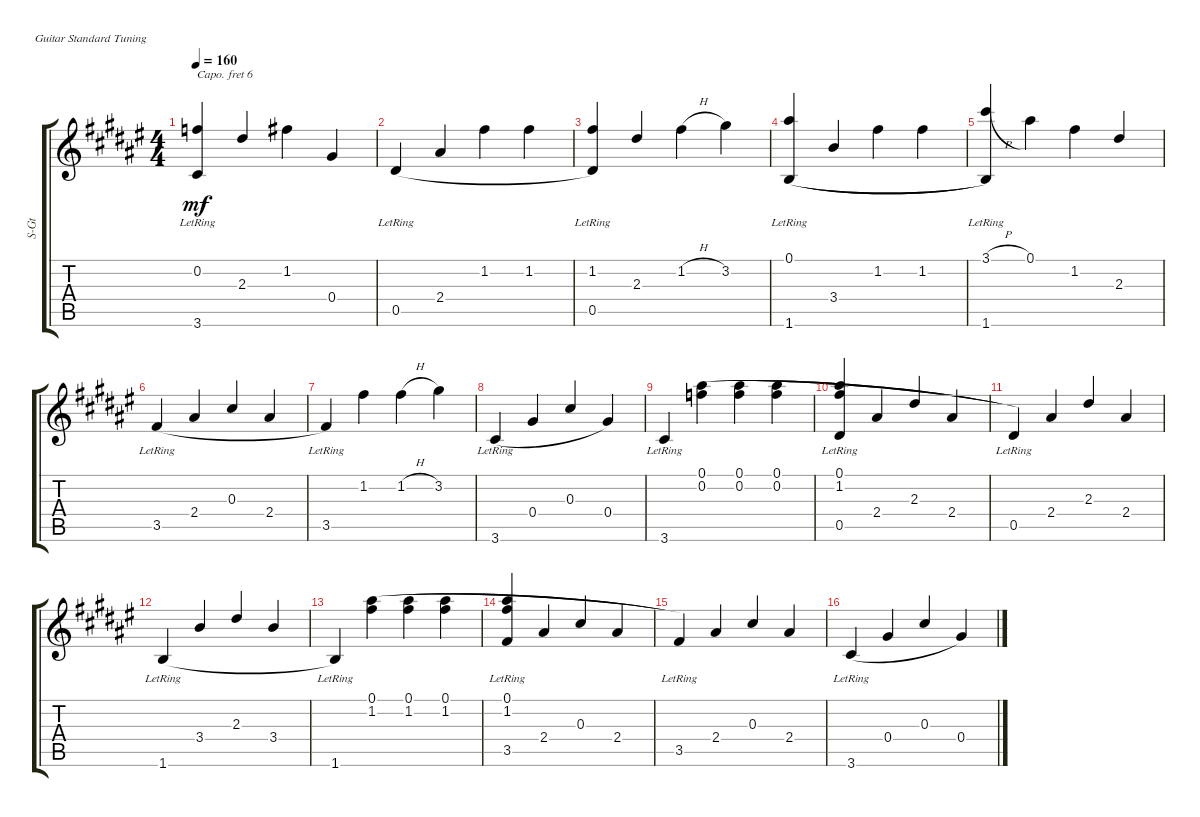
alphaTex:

\defaultSystemsLayout 4
\bracketExtendMode groupsimilarinstruments
\track ("Steel Guitar" "S-Gt") {instrument acousticguitarsteel}
\staff {score tabs}
\capo 6
\tuning (E4 B3 G3 D3 A2 E2)
\ts (4 4)
\tempo 160
\clef g2
\ks f#
(0.2{acc forcenatural} 3.6{lr acc forcenatural}).4{dy mf beam Up} 2.3{acc forcenatural}.4{beam Up} 1.2{acc forcenatural}.4{beam Down} 0.4{acc forcenatural}.4{beam Up} |
0.5{lr acc forcenatural}.4{legatoorigin beam Up} 2.4{acc forcenatural}.4{legatoorigin beam Up} 1.2{acc forcenatural}.4{legatoorigin beam Down} 1.2{acc forcenatural}.4{legatoorigin beam Down} |
(0.5{lr acc forcenatural} 1.2{acc forcenatural}).4{beam Up} 2.3{acc forcenatural}.4{beam Up} 1.2{h acc forcenatural}.4{beam Down} 3.2{acc forcenatural}.4{beam Down} |
(1.6{lr acc forcenatural} 0.1{acc forcenatural}).4{legatoorigin beam Up} 3.4{acc forcenatural}.4{legatoorigin beam Up} 1.2{acc forcenatural}.4{legatoorigin beam Down} 1.2{acc forcenatural}.4{legatoorigin beam Down} |
(1.6{lr acc forcenatural} 3.1{h acc forcenatural}).4{beam Up} 0.1{acc forcenatural}.4{beam Down} 1.2{acc forcenatural}.4{beam Down} 2.3{acc forcenatural}.4{beam Up} |
3.5{lr acc forcenatural}.4{legatoorigin beam Up} 2.4{acc forcenatural}.4{legatoorigin beam Up} 0.3{acc forcenatural}.4{legatoorigin beam Up} 2.4{acc forcenatural}.4{legatoorigin beam Up} |
3.5{lr acc forcenatural}.4{beam Up} 1.2{acc forcenatural}.4{beam Down} 1.2{h acc forcenatural}.4{beam Down} 3.2{acc forcenatural}.4{beam Down} |
3.6{lr acc forcenatural}.4{legatoorigin beam Up} 0.4{acc forcenatural}.4{legatoorigin beam Up} 0.3{acc forcenatural}.4{legatoorigin beam Up} 0.4{acc forcenatural}.4{beam Up} |
3.6{lr acc forcenatural}.4{beam Up} (0.1{acc forcenatural} 0.2{acc forcenatural}).4{legatoorigin beam Down} (0.1{acc forcenatural} 0.2{acc forcenatural}).4{legatoorigin beam Down} (0.1{acc forcenatural} 0.2{acc forcenatural}).4{legatoorigin beam Down} |
(0.1{lr acc forcenatural} 0.5{lr acc forcenatural} 1.2{lr acc forcenatural}).4{legatoorigin beam Up} 2.4{acc forcenatural}.4{legatoorigin beam Up} 2.3{acc forcenatural}.4{legatoorigin beam Up} 2.4{acc forcenatural}.4{legatoorigin beam Up} |
0.5{lr acc forcenatural}.4{beam Up} 2.4{acc forcenatural}.4{beam Up} 2.3{acc forcenatural}.4{beam Up} 2.4{acc forcenatural}.4{beam Up} |
1.6{lr acc forcenatural}.4{legatoorigin beam Up} 3.4{acc forcenatural}.4{legatoorigin beam Up} 2.3{acc forcenatural}.4{legatoorigin beam Up} 3.4{acc forcenatural}.4{legatoorigin beam Up} |
1.6{lr acc forcenatural}.4{beam Up} (0.1{acc forcenatural} 1.2{acc forcenatural}).4{legatoorigin beam Down} (1.2{acc forcenatural} 0.1{acc forcenatural}).4{legatoorigin beam Down} (0.1{acc forcenatural} 1.2{acc forcenatural}).4{legatoorigin beam Down} |
(0.1{lr acc forcenatural} 1.2{lr acc forcenatural} 3.5{lr acc forcenatural}).4{legatoorigin beam Up} 2.4{acc forcenatural}.4{legatoorigin beam Up} 0.3{acc forcenatural}.4{legatoorigin beam Up} 2.4{acc forcenatural}.4{legatoorigin beam Up} |
3.5{lr acc forcenatural}.4{beam Up} 2.4{acc forcenatural}.4{beam Up} 0.3{acc forcenatural}.4{beam Up} 2.4{acc forcenatural}.4{beam Up} |
3.6{lr acc forcenatural}.4{legatoorigin beam Up} 0.4{acc forcenatural}.4{legatoorigin beam Up} 0.3{acc forcenatural}.4{legatoorigin beam Up} 0.4{acc forcenatural}.4{legatoorigin beam Up}
